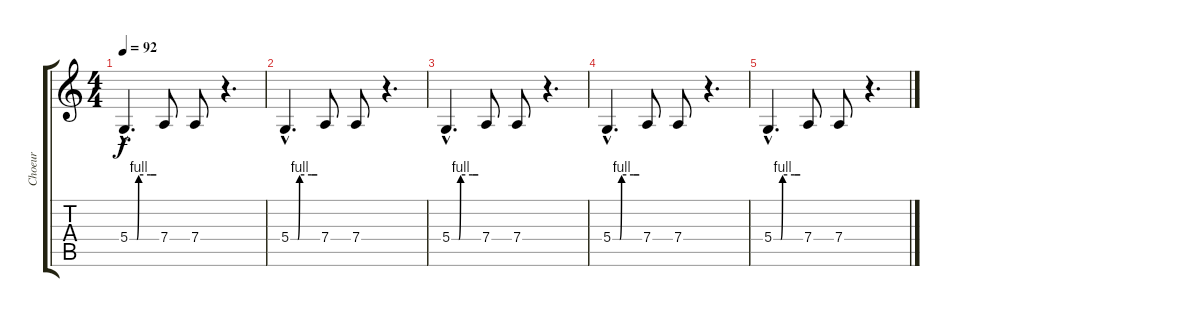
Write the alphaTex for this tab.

\track ("Choeur" "Choeur") {instrument voiceoohs}
\staff {score tabs}
\tuning (E4 B3 G3 D3 A2 E2) {hide}
\ts (4 4)
\tempo 92
\clef g2
\ks c
5.4{be (custom 0 0 16 0 20 4 47 4 60 4) hac}.4{d dy f} 7.4.8 7.4.8 r.4{d} |
5.4{be (custom 0 0 16 0 20 4 47 4 60 4) hac}.4{d} 7.4.8 7.4.8 r.4{d} |
5.4{be (custom 0 0 16 0 20 4 47 4 60 4) hac}.4{d} 7.4.8 7.4.8 r.4{d} |
5.4{be (custom 0 0 16 0 20 4 47 4 60 4) hac}.4{d} 7.4.8 7.4.8 r.4{d} |
5.4{be (custom 0 0 16 0 20 4 47 4 60 4) hac}.4{d} 7.4.8 7.4.8 r.4{d}
